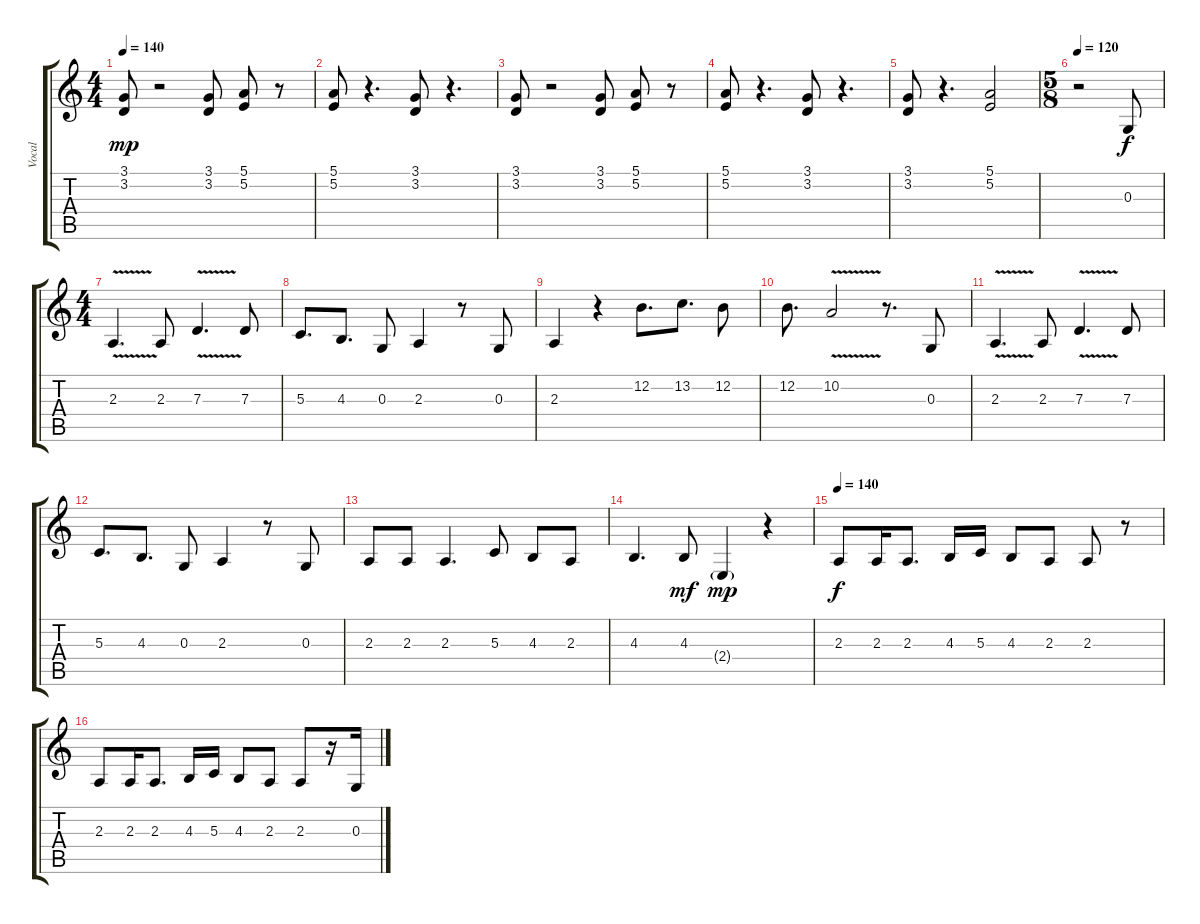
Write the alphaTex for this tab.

\track ("Vocal" "Vocal") {instrument frenchhorn}
\staff {score tabs}
\tuning (E4 B3 G3 D3 A2 E2) {hide}
\ts (4 4)
\tempo 140
\clef g2
\ks c
(3.1 3.2).8{dy mp} r.2 (3.1 3.2).8 (5.1 5.2).8 r.8 |
(5.1 5.2).8 r.4{d} (3.1 3.2).8 r.4{d} |
(3.1 3.2).8 r.2 (3.1 3.2).8 (5.1 5.2).8 r.8 |
(5.1 5.2).8 r.4{d} (3.1 3.2).8 r.4{d} |
(3.1 3.2).8 r.4{d} (5.1 5.2).2 |
\ts (5 8)
\tempo 120
r.2 0.3.8{dy f volume 14 balance 8 instrument frenchhorn} |
\ts (4 4)
2.3{v}.4{d} 2.3.8 7.3{v}.4{d} 7.3.8 |
5.3.8{d} 4.3.8{d} 0.3.8 2.3.4 r.8 0.3.8 |
2.3.4 r.4 12.2.8{d} 13.2.8{d} 12.2.8 |
12.2.8{d} 10.2{v}.2 r.8{d} 0.3.8 |
2.3{v}.4{d} 2.3.8 7.3{v}.4{d} 7.3.8 |
5.3.8{d} 4.3.8{d} 0.3.8 2.3.4 r.8 0.3.8 |
2.3.8 2.3.8 2.3.4{d} 5.3.8 4.3.8 2.3.8 |
4.3.4{d} 4.3.8{dy mf} 2.4{g}.4{dy mp} r.4 |
\tempo 140
2.3.8{dy f} 2.3.16 2.3.8{d} 4.3.16 5.3.16 4.3.8 2.3.8 2.3.8 r.8 |
2.3.8 2.3.16 2.3.8{d} 4.3.16 5.3.16 4.3.8 2.3.8 2.3.8 r.16 0.3.16
